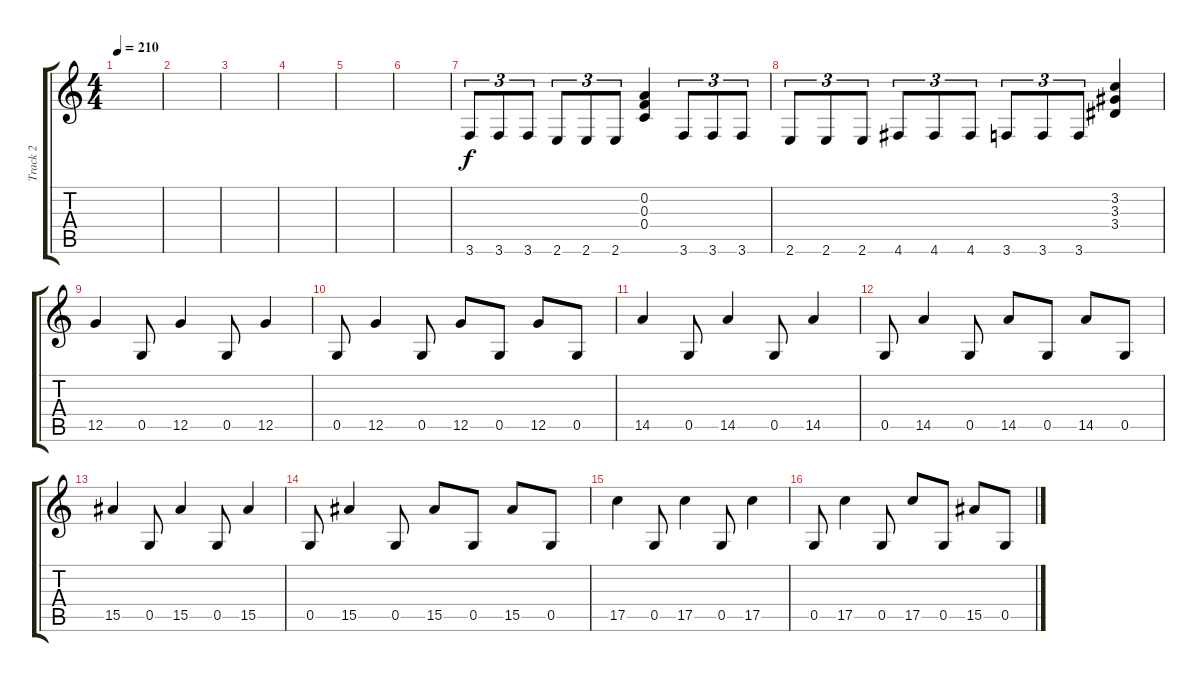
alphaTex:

\track ("Track 2" "Track 2") {instrument distortionguitar}
\staff {score tabs}
\tuning (D4 A3 F3 C3 G2 D2) {hide}
\ts (4 4)
\tempo 210
\clef g2
\ks c
|
|
|
|
|
|
3.6.8{tu (3 2)} 3.6.8{tu (3 2)} 3.6.8{tu (3 2)} 2.6.8{tu (3 2)} 2.6.8{tu (3 2)} 2.6.8{tu (3 2)} (0.2 0.3 0.4).4 3.6.8{tu (3 2)} 3.6.8{tu (3 2)} 3.6.8{tu (3 2)} |
2.6.8{tu (3 2)} 2.6.8{tu (3 2)} 2.6.8{tu (3 2)} 4.6.8{tu (3 2)} 4.6.8{tu (3 2)} 4.6.8{tu (3 2)} 3.6.8{tu (3 2)} 3.6.8{tu (3 2)} 3.6.8{tu (3 2)} (3.2 3.3 3.4).4 |
12.5.4 0.5.8 12.5.4 0.5.8 12.5.4 |
0.5.8 12.5.4 0.5.8 12.5.8 0.5.8 12.5.8 0.5.8 |
14.5.4 0.5.8 14.5.4 0.5.8 14.5.4 |
0.5.8 14.5.4 0.5.8 14.5.8 0.5.8 14.5.8 0.5.8 |
15.5.4 0.5.8 15.5.4 0.5.8 15.5.4 |
0.5.8 15.5.4 0.5.8 15.5.8 0.5.8 15.5.8 0.5.8 |
17.5.4 0.5.8 17.5.4 0.5.8 17.5.4 |
0.5.8 17.5.4 0.5.8 17.5.8 0.5.8 15.5.8 0.5.8
